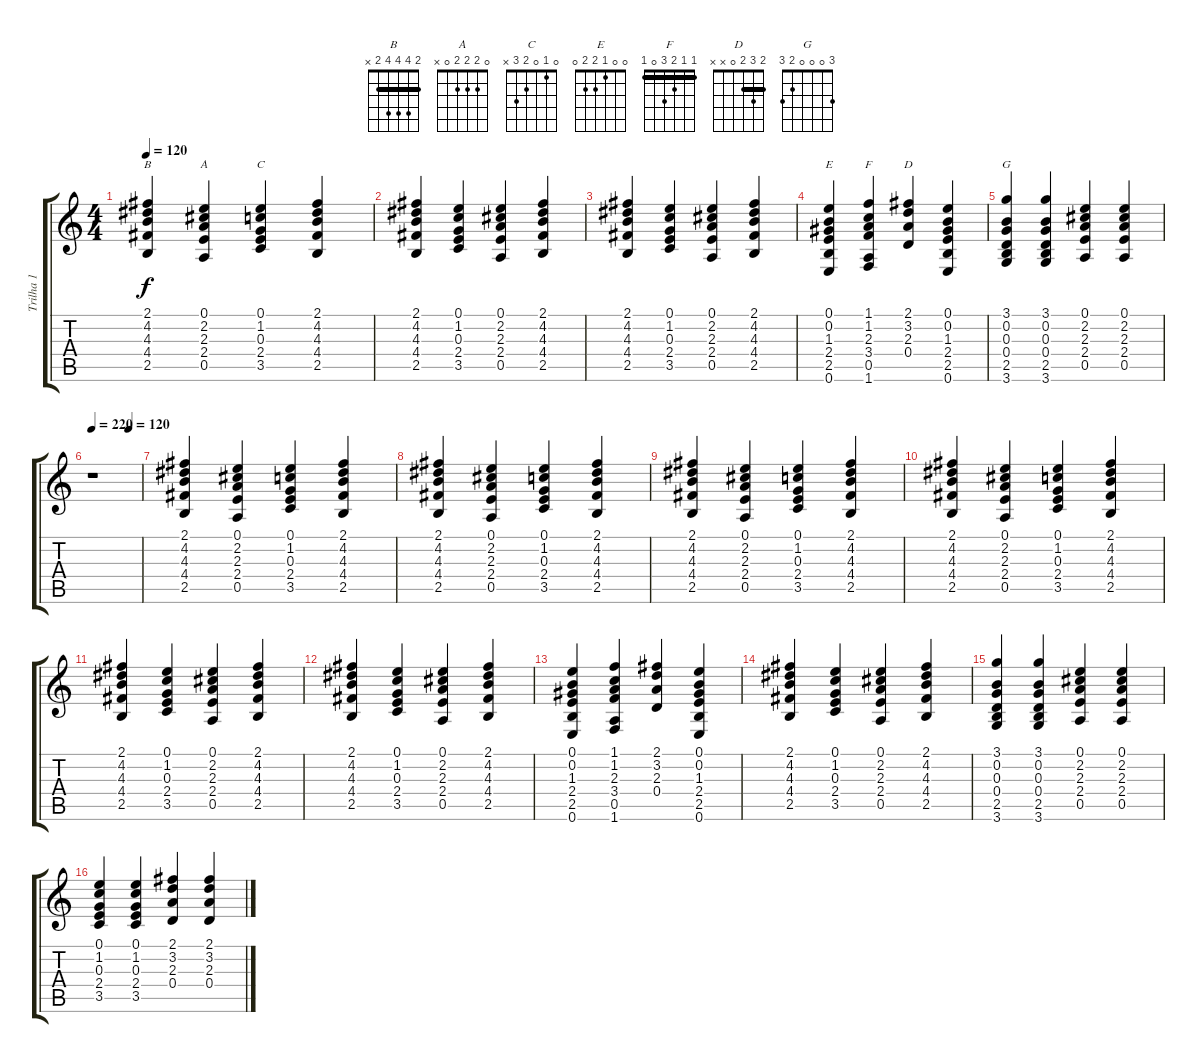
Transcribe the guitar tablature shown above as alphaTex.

\track ("Trilha 1" "Trilha 1") {instrument acousticguitarsteel}
\staff {score tabs}
\tuning (E4 B3 G3 D3 A2 E2) {hide}
\chord ("B" 2 4 4 4 2 x) {barre 2}
\chord ("A" 0 2 2 2 0 x)
\chord ("C" 0 1 0 2 3 x)
\chord ("E" 0 0 1 2 2 0)
\chord ("F" 1 1 2 3 0 1) {barre 1}
\chord ("D" 2 3 2 0 x x) {barre 2}
\chord ("G" 3 0 0 0 2 3)
\ts (4 4)
\tempo 120
\clef g2
\ks c
(2.1 4.2 4.3 4.4 2.5).4{ch "B" dy f} (0.1 2.2 2.3 2.4 0.5).4{ch "A"} (0.1 1.2 0.3 2.4 3.5).4{ch "C"} (2.1 4.2 4.3 4.4 2.5).4 |
(2.1 4.2 4.3 4.4 2.5).4 (0.1 1.2 0.3 2.4 3.5).4 (0.1 2.2 2.3 2.4 0.5).4 (2.1 4.2 4.3 4.4 2.5).4 |
(2.1 4.2 4.3 4.4 2.5).4 (0.1 1.2 0.3 2.4 3.5).4 (0.1 2.2 2.3 2.4 0.5).4 (2.1 4.2 4.3 4.4 2.5).4 |
(0.1 0.2 1.3 2.4 2.5 0.6).4{ch "E"} (1.1 1.2 2.3 3.4 0.5 1.6).4{ch "F"} (2.1 3.2 2.3 0.4).4{ch "D"} (0.1 0.2 1.3 2.4 2.5 0.6).4 |
(3.1 0.2 0.3 0.4 2.5 3.6).4{ch "G"} (3.1 0.2 0.3 0.4 2.5 3.6).4 (0.1 2.2 2.3 2.4 0.5).4 (0.1 2.2 2.3 2.4 0.5).4 |
\tempo 220
\tempo (120 0.75)
r.1 |
(2.1 4.2 4.3 4.4 2.5).4 (0.1 2.2 2.3 2.4 0.5).4 (0.1 1.2 0.3 2.4 3.5).4 (2.1 4.2 4.3 4.4 2.5).4 |
(2.1 4.2 4.3 4.4 2.5).4 (0.1 2.2 2.3 2.4 0.5).4 (0.1 1.2 0.3 2.4 3.5).4 (2.1 4.2 4.3 4.4 2.5).4 |
(2.1 4.2 4.3 4.4 2.5).4 (0.1 2.2 2.3 2.4 0.5).4 (0.1 1.2 0.3 2.4 3.5).4 (2.1 4.2 4.3 4.4 2.5).4 |
(2.1 4.2 4.3 4.4 2.5).4 (0.1 2.2 2.3 2.4 0.5).4 (0.1 1.2 0.3 2.4 3.5).4 (2.1 4.2 4.3 4.4 2.5).4 |
(2.1 4.2 4.3 4.4 2.5).4 (0.1 1.2 0.3 2.4 3.5).4 (0.1 2.2 2.3 2.4 0.5).4 (2.1 4.2 4.3 4.4 2.5).4 |
(2.1 4.2 4.3 4.4 2.5).4 (0.1 1.2 0.3 2.4 3.5).4 (0.1 2.2 2.3 2.4 0.5).4 (2.1 4.2 4.3 4.4 2.5).4 |
(0.1 0.2 1.3 2.4 2.5 0.6).4 (1.1 1.2 2.3 3.4 0.5 1.6).4 (2.1 3.2 2.3 0.4).4 (0.1 0.2 1.3 2.4 2.5 0.6).4 |
(2.1 4.2 4.3 4.4 2.5).4 (0.1 1.2 0.3 2.4 3.5).4 (0.1 2.2 2.3 2.4 0.5).4 (2.1 4.2 4.3 4.4 2.5).4 |
(3.1 0.2 0.3 0.4 2.5 3.6).4 (3.1 0.2 0.3 0.4 2.5 3.6).4 (0.1 2.2 2.3 2.4 0.5).4 (0.1 2.2 2.3 2.4 0.5).4 |
(0.1 1.2 0.3 2.4 3.5).4 (0.1 1.2 0.3 2.4 3.5).4 (2.1 3.2 2.3 0.4).4 (2.1 3.2 2.3 0.4).4
